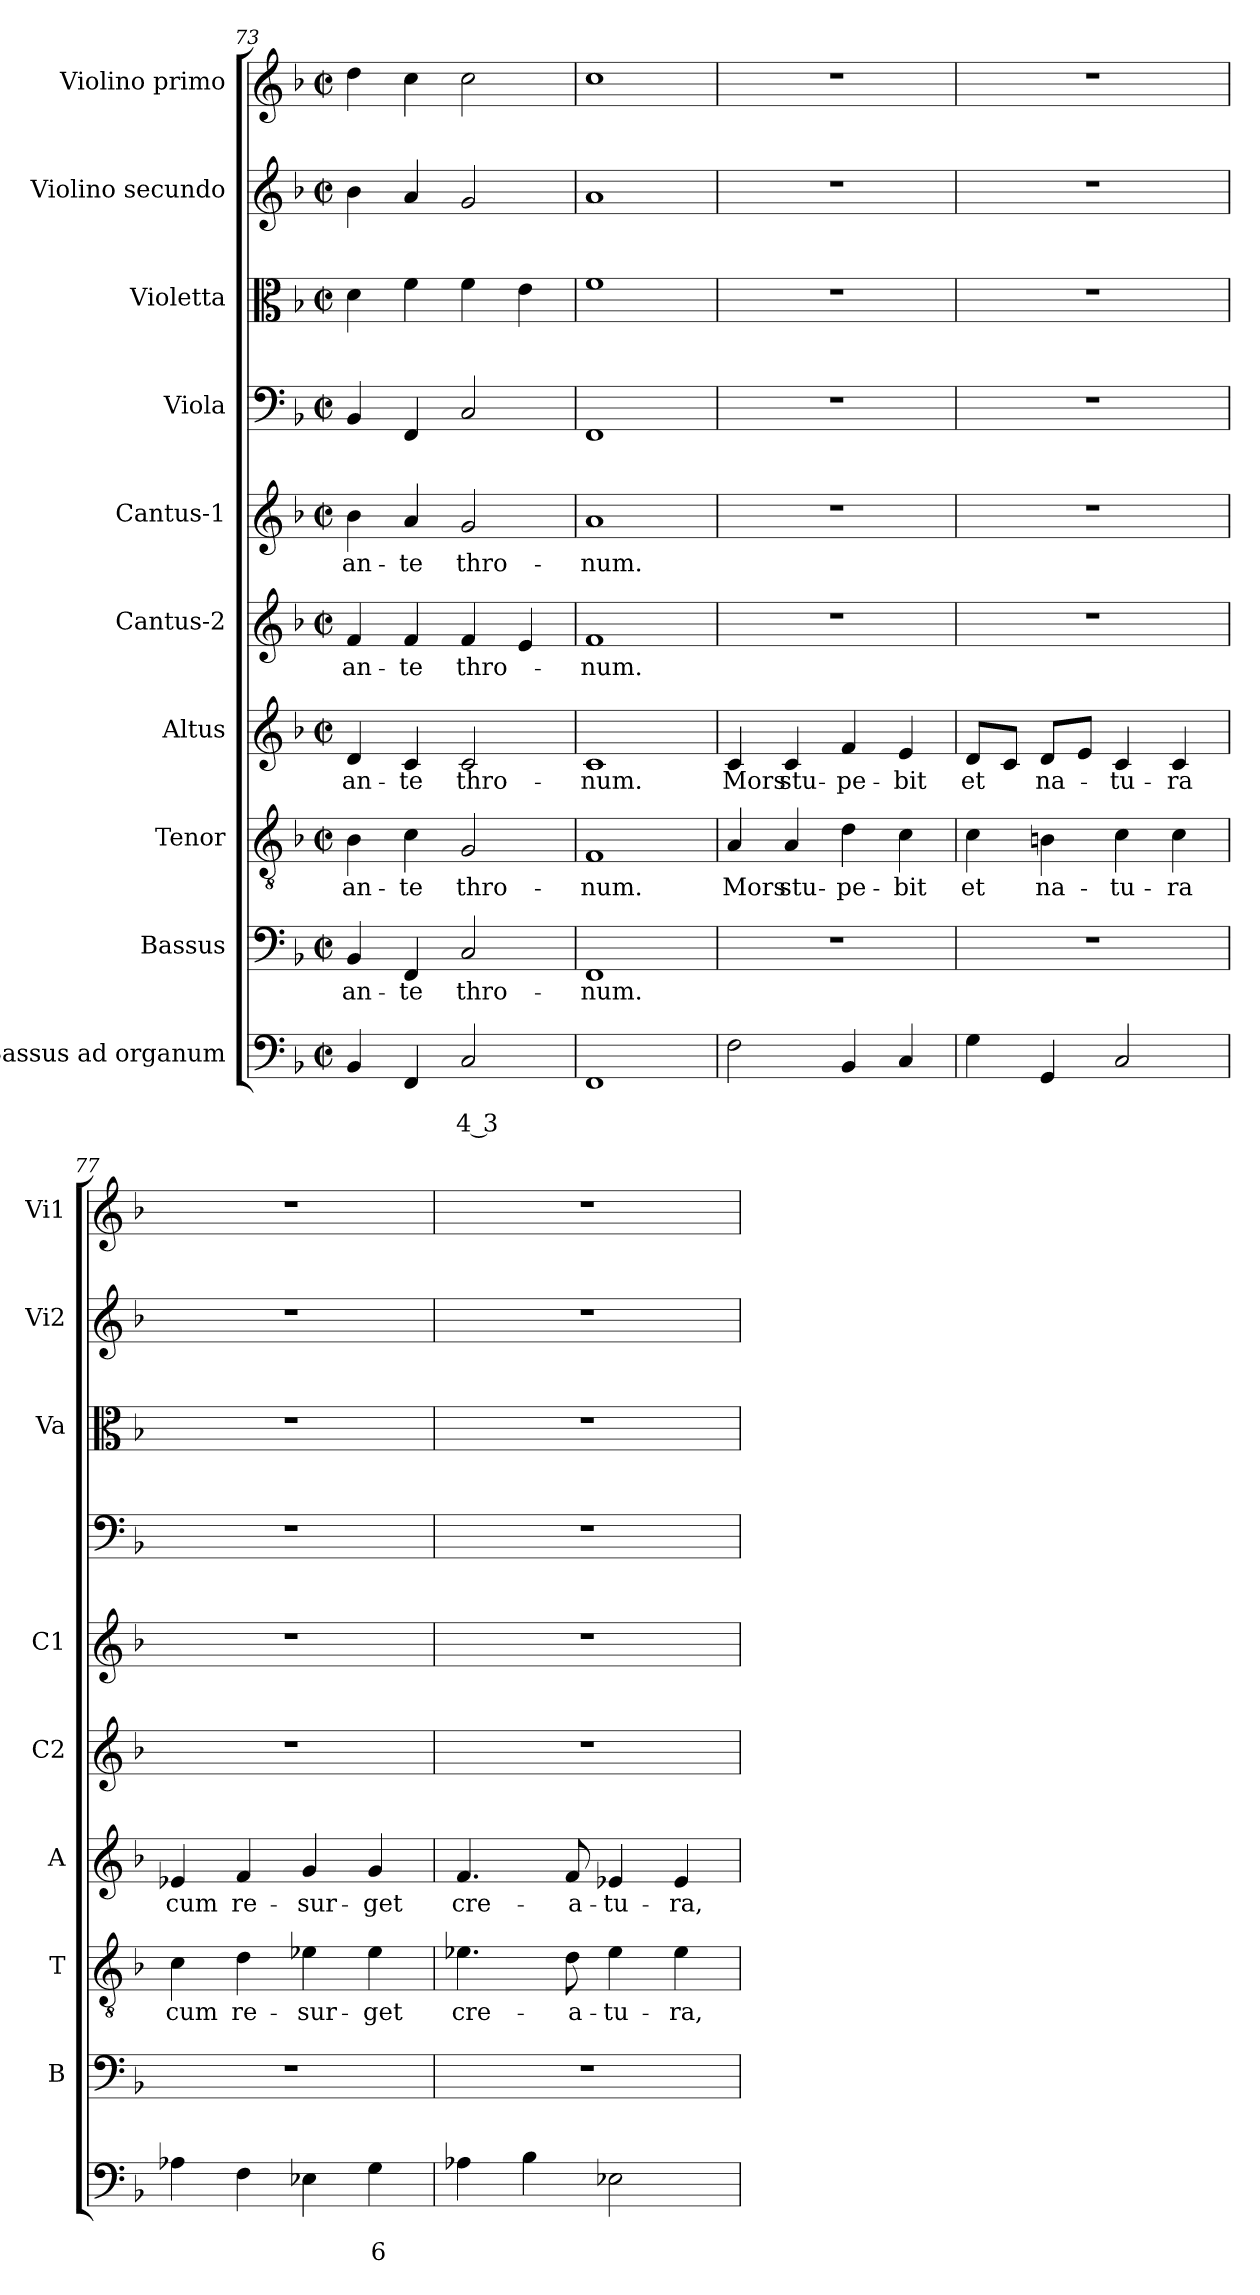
**kern	**text	**text	**kern	**text	**kern	**text	**kern	**text	**kern	**text	**kern	**text	**kern	**kern	**kern	**kern
*part10	*part10	*part10	*part9	*part9	*part8	*part8	*part7	*part7	*part6	*part6	*part5	*part5	*part4	*part3	*part2	*part1
*staff10	*staff10	*staff10	*staff9	*staff9	*staff8	*staff8	*staff7	*staff7	*staff6	*staff6	*staff5	*staff5	*staff4	*staff3	*staff2	*staff1
*I"Bassus ad  organum	*	*	*I"Bassus	*	*I"Tenor	*	*I"Altus	*	*I"Cantus-2	*	*I"Cantus-1	*	*I"Viola	*I"Violetta	*I"Violino secundo	*I"Violino primo
*	*	*	*I'B	*	*I'T	*	*I'A	*	*I'C2	*	*I'C1	*	*	*I'Va	*I'Vi2	*I'Vi1
*clefF4	*	*	*clefF4	*	*clefGv2	*	*clefG2	*	*clefG2	*	*clefG2	*	*clefF4	*clefC3	*clefG2	*clefG2
*k[b-]	*	*	*k[b-]	*	*k[b-]	*	*k[b-]	*	*k[b-]	*	*k[b-]	*	*k[b-]	*k[b-]	*k[b-]	*k[b-]
*F:	*	*	*F:	*	*F:	*	*F:	*	*F:	*	*F:	*	*F:	*F:	*F:	*F:
*M2/2	*	*	*M2/2	*	*M2/2	*	*M2/2	*	*M2/2	*	*M2/2	*	*M2/2	*M2/2	*M2/2	*M2/2
*met(c|)	*	*	*met(c|)	*	*met(c|)	*	*met(c|)	*	*met(c|)	*	*met(c|)	*	*met(c|)	*met(c|)	*met(c|)	*met(c|)
=73	=73	=73	=73	=73	=73	=73	=73	=73	=73	=73	=73	=73	=73	=73	=73	=73
!	!	!	!	!LO:LY:b	!	!LO:LY:b	!	!LO:LY:b	!	!LO:LY:b	!	!LO:LY:b	!	!	!	!
4BB-/	.	.	4BB-/	an-	4B-\	an-	4d/	an-	4f/	an-	4b-\	an-	4BB-/	4d\	4b-\	4dd\
!	!	!	!	!LO:LY:b	!	!LO:LY:b	!	!LO:LY:b	!	!LO:LY:b	!	!LO:LY:b	!	!	!	!
4FF/	.	.	4FF/	-te	4c\	-te	4c/	-te	4f/	-te	4a/	-te	4FF/	4f\	4a/	4cc\
!	!	!LO:LY:b	!	!LO:LY:b	!	!LO:LY:b	!	!LO:LY:b	!	!LO:LY:b	!	!LO:LY:b	!	!	!	!
2C/	.	4 3	2C/	thro-	2G/	thro-	2c/	thro-	4f/	thro-	2g/	thro-	2C/	4f\	2g/	2cc\
.	.	.	.	.	.	.	.	.	4e/	.	.	.	.	4e\	.	.
=74	=74	=74	=74	=74	=74	=74	=74	=74	=74	=74	=74	=74	=74	=74	=74	=74
!	!	!	!	!LO:LY:b	!	!LO:LY:b	!	!LO:LY:b	!	!LO:LY:b	!	!LO:LY:b	!	!	!	!
1FF	.	.	1FF	-num.	1F	-num.	1c	-num.	1f	-num.	1a	-num.	1FF	1f	1a	1cc
!!LO:PB:g=z
=75	=75	=75	=75	=75	=75	=75	=75	=75	=75	=75	=75	=75	=75	=75	=75	=75
!	!	!	!	!	!	!LO:LY:b	!	!LO:LY:b	!	!	!	!	!	!	!	!
2F\	.	.	1r	.	4A/	Mors	4c/	Mors	1r	.	1r	.	1r	1r	1r	1r
!	!	!	!	!	!	!LO:LY:b	!	!LO:LY:b	!	!	!	!	!	!	!	!
.	.	.	.	.	4A/	stu-	4c/	stu-	.	.	.	.	.	.	.	.
!	!	!	!	!	!	!LO:LY:b	!	!LO:LY:b	!	!	!	!	!	!	!	!
4BB-/	.	.	.	.	4d\	-pe-	4f/	-pe-	.	.	.	.	.	.	.	.
!	!	!	!	!	!	!LO:LY:b	!	!LO:LY:b	!	!	!	!	!	!	!	!
4C/	.	.	.	.	4c\	-bit	4e/	-bit	.	.	.	.	.	.	.	.
=76	=76	=76	=76	=76	=76	=76	=76	=76	=76	=76	=76	=76	=76	=76	=76	=76
!	!	!	!	!	!	!LO:LY:b	!	!LO:LY:b	!	!	!	!	!	!	!	!
4G\	.	.	1r	.	4c\	et	8d/L	et	1r	.	1r	.	1r	1r	1r	1r
.	.	.	.	.	.	.	8c/J	.	.	.	.	.	.	.	.	.
!	!	!	!	!	!	!LO:LY:b	!	!LO:LY:b	!	!	!	!	!	!	!	!
4GG/	.	.	.	.	4Bn\	na-	8d/L	na-	.	.	.	.	.	.	.	.
.	.	.	.	.	.	.	8e/J	.	.	.	.	.	.	.	.	.
!	!	!	!	!	!	!LO:LY:b	!	!LO:LY:b	!	!	!	!	!	!	!	!
2C/	.	.	.	.	4c\	-tu-	4c/	-tu-	.	.	.	.	.	.	.	.
!	!	!	!	!	!	!LO:LY:b	!	!LO:LY:b	!	!	!	!	!	!	!	!
.	.	.	.	.	4c\	-ra	4c/	-ra	.	.	.	.	.	.	.	.
=77	=77	=77	=77	=77	=77	=77	=77	=77	=77	=77	=77	=77	=77	=77	=77	=77
!	!	!	!	!	!	!LO:LY:b	!	!LO:LY:b	!	!	!	!	!	!	!	!
4A-X\	.	.	1r	.	4c\	cum	4e-X/	cum	1r	.	1r	.	1r	1r	1r	1r
!	!	!	!	!	!	!LO:LY:b	!	!LO:LY:b	!	!	!	!	!	!	!	!
4F\	.	.	.	.	4d\	re-	4f/	re-	.	.	.	.	.	.	.	.
!	!	!	!	!	!	!LO:LY:b	!	!LO:LY:b	!	!	!	!	!	!	!	!
4E-X\	.	.	.	.	4e-X\	-sur-	4g/	-sur-	.	.	.	.	.	.	.	.
!	!	!LO:LY:b	!	!	!	!LO:LY:b	!	!LO:LY:b	!	!	!	!	!	!	!	!
4G\	.	6	.	.	4e-\	-get	4g/	-get	.	.	.	.	.	.	.	.
=78	=78	=78	=78	=78	=78	=78	=78	=78	=78	=78	=78	=78	=78	=78	=78	=78
!	!	!	!	!	!	!LO:LY:b	!	!LO:LY:b	!	!	!	!	!	!	!	!
4A-X\	.	.	1r	.	4.e-X\	cre-	4.f/	cre-	1r	.	1r	.	1r	1r	1r	1r
4B-\	.	.	.	.	.	.	.	.	.	.	.	.	.	.	.	.
!	!	!	!	!	!	!LO:LY:b	!	!LO:LY:b	!	!	!	!	!	!	!	!
.	.	.	.	.	8d\	-a-	8f/	-a-	.	.	.	.	.	.	.	.
!	!	!	!	!	!	!LO:LY:b	!	!LO:LY:b	!	!	!	!	!	!	!	!
2E-X\	.	.	.	.	4e-\	-tu-	4e-X/	-tu-	.	.	.	.	.	.	.	.
!	!	!	!	!	!	!LO:LY:b	!	!LO:LY:b	!	!	!	!	!	!	!	!
.	.	.	.	.	4e-\	-ra,	4e-/	-ra,	.	.	.	.	.	.	.	.
=	=	=	=	=	=	=	=	=	=	=	=	=	=	=	=	=
*-	*-	*-	*-	*-	*-	*-	*-	*-	*-	*-	*-	*-	*-	*-	*-	*-
